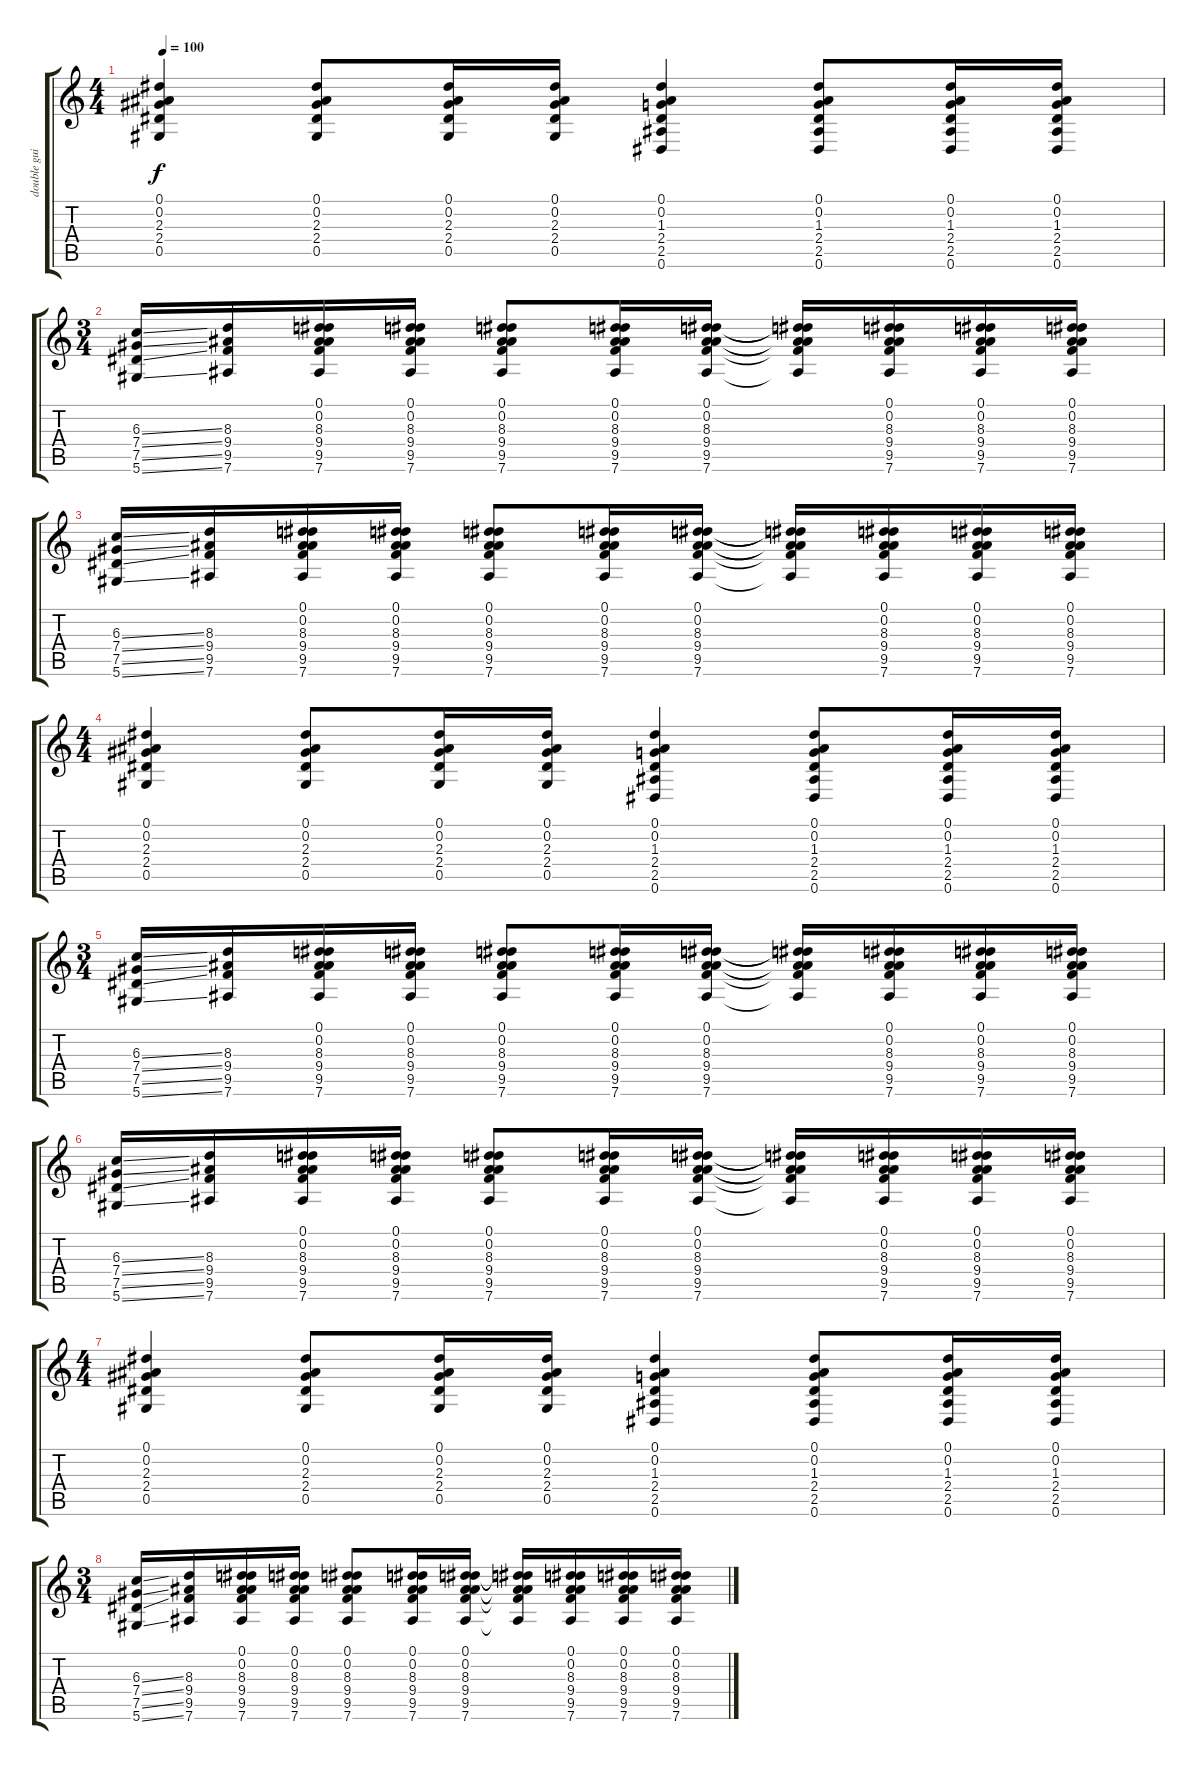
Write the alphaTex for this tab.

\track ("double guit 1" "double gui") {instrument acousticguitarsteel}
\staff {score tabs}
\tuning (Eb4 Bb3 Gb3 Db3 Ab2 Eb2) {hide}
\ts (4 4)
\tempo 100
\clef g2
\ks c
(0.1 0.2 2.3 2.4 0.5).4{dy f} (0.1 0.2 2.3 2.4 0.5).8 (0.1 0.2 2.3 2.4 0.5).16 (0.1 0.2 2.3 2.4 0.5).16 (0.1 0.2 1.3 2.4 2.5 0.6).4 (0.1 0.2 1.3 2.4 2.5 0.6).8 (0.1 0.2 1.3 2.4 2.5 0.6).16 (0.1 0.2 1.3 2.4 2.5 0.6).16 |
\ts (3 4)
(6.3{ss} 7.4{ss} 7.5{ss} 5.6{ss}).16 (8.3 9.4 9.5 7.6).16 (0.1 0.2 8.3 9.4 9.5 7.6).16 (0.1 0.2 8.3 9.4 9.5 7.6).16 (0.1 0.2 8.3 9.4 9.5 7.6).8 (0.1 0.2 8.3 9.4 9.5 7.6).16 (0.1 0.2 8.3 9.4 9.5 7.6).16 (0.1{t} 0.2{t} 8.3{t} 9.4{t} 9.5{t} 7.6{t}).16 (0.1 0.2 8.3 9.4 9.5 7.6).16 (0.1 0.2 8.3 9.4 9.5 7.6).16 (0.1 0.2 8.3 9.4 9.5 7.6).16 |
(6.3{ss} 7.4{ss} 7.5{ss} 5.6{ss}).16 (8.3 9.4 9.5 7.6).16 (0.1 0.2 8.3 9.4 9.5 7.6).16 (0.1 0.2 8.3 9.4 9.5 7.6).16 (0.1 0.2 8.3 9.4 9.5 7.6).8 (0.1 0.2 8.3 9.4 9.5 7.6).16 (0.1 0.2 8.3 9.4 9.5 7.6).16 (0.1{t} 0.2{t} 8.3{t} 9.4{t} 9.5{t} 7.6{t}).16 (0.1 0.2 8.3 9.4 9.5 7.6).16 (0.1 0.2 8.3 9.4 9.5 7.6).16 (0.1 0.2 8.3 9.4 9.5 7.6).16 |
\ts (4 4)
(0.1 0.2 2.3 2.4 0.5).4 (0.1 0.2 2.3 2.4 0.5).8 (0.1 0.2 2.3 2.4 0.5).16 (0.1 0.2 2.3 2.4 0.5).16 (0.1 0.2 1.3 2.4 2.5 0.6).4 (0.1 0.2 1.3 2.4 2.5 0.6).8 (0.1 0.2 1.3 2.4 2.5 0.6).16 (0.1 0.2 1.3 2.4 2.5 0.6).16 |
\ts (3 4)
(6.3{ss} 7.4{ss} 7.5{ss} 5.6{ss}).16 (8.3 9.4 9.5 7.6).16 (0.1 0.2 8.3 9.4 9.5 7.6).16 (0.1 0.2 8.3 9.4 9.5 7.6).16 (0.1 0.2 8.3 9.4 9.5 7.6).8 (0.1 0.2 8.3 9.4 9.5 7.6).16 (0.1 0.2 8.3 9.4 9.5 7.6).16 (0.1{t} 0.2{t} 8.3{t} 9.4{t} 9.5{t} 7.6{t}).16 (0.1 0.2 8.3 9.4 9.5 7.6).16 (0.1 0.2 8.3 9.4 9.5 7.6).16 (0.1 0.2 8.3 9.4 9.5 7.6).16 |
(6.3{ss} 7.4{ss} 7.5{ss} 5.6{ss}).16 (8.3 9.4 9.5 7.6).16 (0.1 0.2 8.3 9.4 9.5 7.6).16 (0.1 0.2 8.3 9.4 9.5 7.6).16 (0.1 0.2 8.3 9.4 9.5 7.6).8 (0.1 0.2 8.3 9.4 9.5 7.6).16 (0.1 0.2 8.3 9.4 9.5 7.6).16 (0.1{t} 0.2{t} 8.3{t} 9.4{t} 9.5{t} 7.6{t}).16 (0.1 0.2 8.3 9.4 9.5 7.6).16 (0.1 0.2 8.3 9.4 9.5 7.6).16 (0.1 0.2 8.3 9.4 9.5 7.6).16 |
\ts (4 4)
(0.1 0.2 2.3 2.4 0.5).4 (0.1 0.2 2.3 2.4 0.5).8 (0.1 0.2 2.3 2.4 0.5).16 (0.1 0.2 2.3 2.4 0.5).16 (0.1 0.2 1.3 2.4 2.5 0.6).4 (0.1 0.2 1.3 2.4 2.5 0.6).8 (0.1 0.2 1.3 2.4 2.5 0.6).16 (0.1 0.2 1.3 2.4 2.5 0.6).16 |
\ts (3 4)
(6.3{ss} 7.4{ss} 7.5{ss} 5.6{ss}).16 (8.3 9.4 9.5 7.6).16 (0.1 0.2 8.3 9.4 9.5 7.6).16 (0.1 0.2 8.3 9.4 9.5 7.6).16 (0.1 0.2 8.3 9.4 9.5 7.6).8 (0.1 0.2 8.3 9.4 9.5 7.6).16 (0.1 0.2 8.3 9.4 9.5 7.6).16 (0.1{t} 0.2{t} 8.3{t} 9.4{t} 9.5{t} 7.6{t}).16 (0.1 0.2 8.3 9.4 9.5 7.6).16 (0.1 0.2 8.3 9.4 9.5 7.6).16 (0.1 0.2 8.3 9.4 9.5 7.6).16
